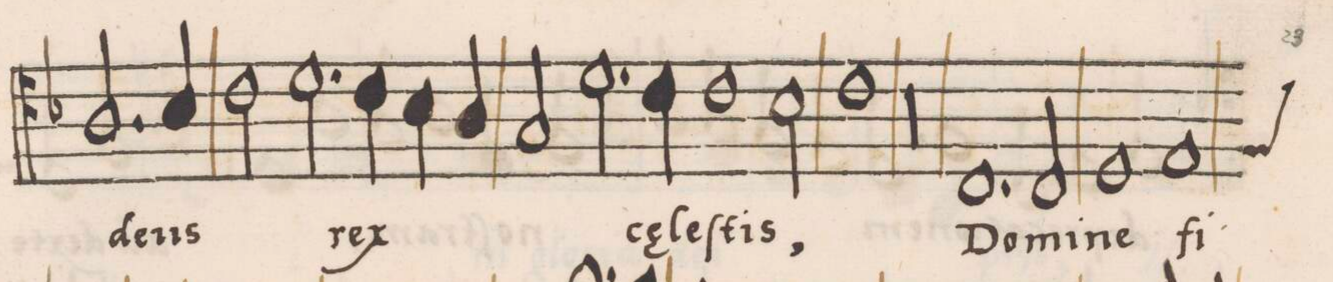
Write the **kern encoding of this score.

**kern	**text
*I"ALTVS	*
*clefC4	*
*k[b-]	*
*met(C|)	*
*M2/1	*
2.A/	de-
4B-/	-us
2c\	.
2.d\	rex
=33	=33
4c\	.
4B-\	.
4A/	.
2G/	.
2.d\	.
=34	=34
4c\	c(ae)leſ-
1c	-tis,
2B-\	.
=35	=35
1c	.
1r	.
=36	=36
0r	.
=37	=37
1r	.
1.C	Do-
=38	=38
2C/	  mi-
1D	-ne
=39	=39
*custos:F	*
1E	fi-
*-	*-
